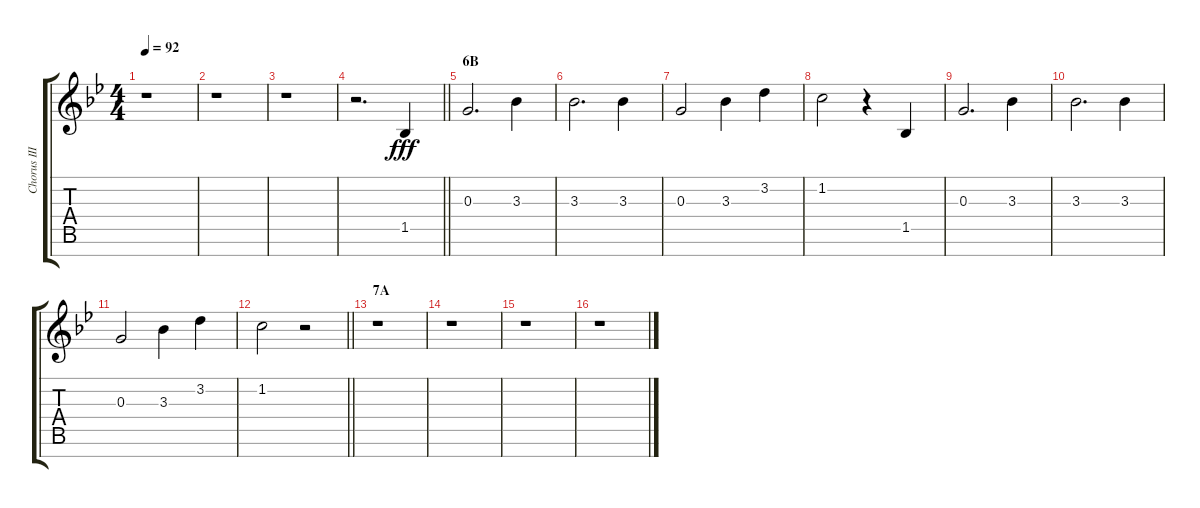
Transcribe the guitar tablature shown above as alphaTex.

\track ("Chorus III" "Chorus III") {instrument voiceoohs}
\staff {score tabs}
\tuning (E5 B4 G4 D4 A3 E3 B2) {hide}
\ts (4 4)
\tempo 92
\clef g2
\ks bb
r.1{dy fff} |
r.1 |
r.1 |
\barLineRight lightlight
r.2{d} 1.5.4 |
\section ("" "6B")
0.3.2{d} 3.3.4 |
3.3.2{d} 3.3.4 |
0.3.2 3.3.4 3.2.4 |
1.2.2 r.4 1.5.4 |
0.3.2{d} 3.3.4 |
3.3.2{d} 3.3.4 |
0.3.2 3.3.4 3.2.4 |
\barLineRight lightlight
1.2.2 r.2 |
\section ("" "7A")
r.1 |
r.1 |
r.1 |
r.1
